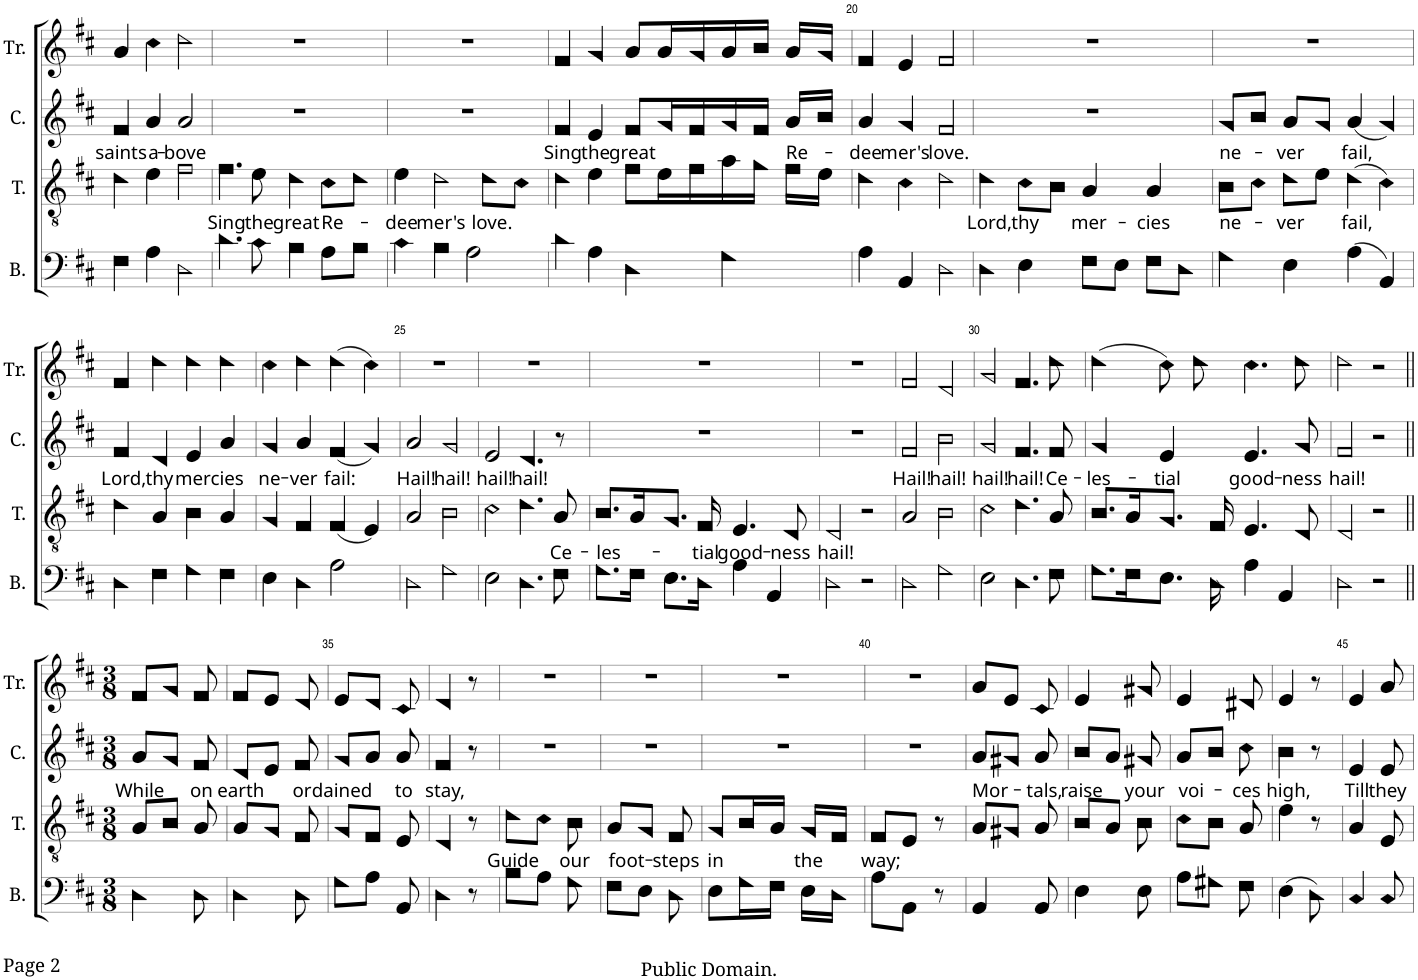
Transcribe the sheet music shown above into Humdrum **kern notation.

**kern	**kern	**text	**kern	**text	**kern
*part4	*part3	*part3	*part2	*part2	*part1
*staff4	*staff3	*staff3	*staff2	*staff2	*staff1
*I"B.	*I"T.	*	*I"C.	*	*I"Tr.
*I'B.	*I'T.	*	*I'C.	*	*I'Tr.
!!LO:PB:g=z
*clefF4	*clefGv2	*	*clefG2	*	*clefG2
*k[f#c#]	*k[f#c#]	*	*k[f#c#]	*	*k[f#c#]
*M2/2	*M2/2	*	*M2/2	*	*M2/2
*met(c|)	*met(c|)	*	*met(c|)	*	*met(c|)
=16	=16	=16	=16	=16	=16
!	!	!	!	!LO:LY:b	!
4F#!\	4d!\	.	4f#!/	saints	4a!/
!	!	!	!	!LO:LY:b	!
4A!\	4e!\	.	4a!/	a-	4cc#!\
!	!	!	!	!LO:LY:b	!
2D!\	2f#!\	.	2a!/	-bove	2dd!\
=17	=17	=17	=17	=17	=17
!	!	!LO:LY:b	!	!	!
4.d!\	4.f#!\	Sing	1r	.	1r
!	!	!LO:LY:b	!	!	!
8c#!\	8e!\	the	.	.	.
!	!	!LO:LY:b	!	!	!
4B!\	4d!\	great	.	.	.
!	!	!LO:LY:b	!	!	!
8A!\L	8c#!\L	Re-	.	.	.
8B!\J	8d!\J	.	.	.	.
=18	=18	=18	=18	=18	=18
!	!	!LO:LY:b	!	!	!
4c#!\	4e!\	-dee-	1r	.	1r
!	!	!LO:LY:b	!	!	!
4B!\	2d!\	-mer's	.	.	.
2A!\	.	.	.	.	.
!	!	!LO:LY:b	!	!	!
.	8d!\L	love.	.	.	.
.	8c#!\J	.	.	.	.
=19	=19	=19	=19	=19	=19
!	!	!	!	!LO:LY:b	!
4d!\	4d!\	.	4f#!/	Sing	4f#!/
!	!	!	!	!LO:LY:b	!
4A!\	4e!\	.	4e!/	the	4g!/
!	!	!	!	!LO:LY:b	!
4D!\	8f#!\L	.	8f#!/L	great	8a!/L
.	16e!\L	.	16g!/L	.	16a!/L
.	16f#!\	.	16f#!/	.	16g!/
4G!\	16a!\	.	16g!/	.	16a!/
.	16g!\JJ	.	16f#!/JJ	.	16b!/JJ
!	!	!	!	!LO:LY:b	!
.	16f#!\LL	.	16a!/LL	-Re-	16a!/LL
.	16e!\JJ	.	16b!/JJ	.	16g!/JJ
=20	=20	=20	=20	=20	=20
!	!	!	!	!LO:LY:b	!
4A!\	4d!\	.	4a!/	-dee-	4f#!/
!	!	!	!	!LO:LY:b	!
4AA!/	4c#!\	.	4g!/	-mer's	4e!/
!	!	!	!	!LO:LY:b	!
2D!\	2d!\	.	2f#!/	love.	2f#!/
=21	=21	=21	=21	=21	=21
!	!	!LO:LY:b	!	!	!
4D!\	4d!\	Lord,	1r	.	1r
!	!	!LO:LY:b	!	!	!
4E!\	8c#!\L	thy	.	.	.
.	8B!\J	.	.	.	.
!	!	!LO:LY:b	!	!	!
8F#!\L	4A!/	mer-	.	.	.
8E!\J	.	.	.	.	.
!	!	!LO:LY:b	!	!	!
8F#!\L	4A!/	-cies	.	.	.
8D!\J	.	.	.	.	.
=22	=22	=22	=22	=22	=22
!	!	!LO:LY:b	!	!LO:LY:b	!
4G!\	8B!\L	ne-	8g!/L	ne-	1r
.	8c#!\J	.	8b!/J	.	.
!	!	!LO:LY:b	!	!LO:LY:b	!
4E!\	8d!\L	-ver	8a!/L	-ver	.
.	8e!\J	.	8g!/J	.	.
!	!	!LO:LY:b	!	!LO:LY:b	!
(4A!\	(4d!\	fail,	(4a!/	fail,	.
4AA!/)	4c#!\)	.	4g!/)	.	.
!!LO:LB:g=z
=23	=23	=23	=23	=23	=23
!	!	!	!	!LO:LY:b	!
4D!\	4d!\	.	4f#!/	Lord,	4f#!/
!	!	!	!	!LO:LY:b	!
4F#!\	4A!/	.	4d!/	thy	4dd!\
!	!	!	!	!LO:LY:b	!
4G!\	4B!\	.	4e!/	mer-	4dd!\
!	!	!	!	!LO:LY:b	!
4F#!\	4A!/	.	4a!/	-cies	4dd!\
=24	=24	=24	=24	=24	=24
!	!	!	!	!LO:LY:b	!
4E!\	4G!/	.	4g!/	ne-	4cc#!\
!	!	!	!	!LO:LY:b	!
4D!\	4F#!/	.	4a!/	-ver	4dd!\
!	!	!	!	!LO:LY:b	!
2A!\	(4F#!/	.	(4f#!/	fail:	(4dd!\
.	4E!/)	.	4g!/)	.	4cc#!\)
=25	=25	=25	=25	=25	=25
!	!	!	!	!LO:LY:b	!
2D!\	2A!/	.	2a!/	Hail!	1r
!	!	!	!	!LO:LY:b	!
2G!\	2B!\	.	2g!/	hail!	.
=26	=26	=26	=26	=26	=26
!	!	!	!	!LO:LY:b	!
2E!\	2c#!\	.	2e!/	hail!	1r
!	!	!	!	!LO:LY:b	!
4.D!\	4.d!\	.	4.d!/	hail!	.
!	!	!LO:LY:b	!	!	!
8F#!\	8A!/	Ce-	8r	.	.
=27	=27	=27	=27	=27	=27
!	!	!LO:LY:b	!	!	!
8.G!\L	8.B!/L	-les-	1r	.	1r
16F#!\Jk	16A!/K	.	.	.	.
8.E!\L	8.G!/J	.	.	.	.
!	!	!LO:LY:b	!	!	!
16D!\Jk	16F#!/	-tial	.	.	.
!	!	!LO:LY:b	!	!	!
4A!\	4.E!/	good-	.	.	.
4AA!/	.	.	.	.	.
!	!	!LO:LY:b	!	!	!
.	8D!/	-ness	.	.	.
=28	=28	=28	=28	=28	=28
!	!	!LO:LY:b	!	!	!
2D!\	2D!/	hail!	1r	.	1r
2r	2r	.	.	.	.
=29	=29	=29	=29	=29	=29
!	!	!	!	!LO:LY:b	!
2D!\	2A!/	.	2f#!/	Hail!	2f#!/
!	!	!	!	!LO:LY:b	!
2G!\	2B!\	.	2b!\	hail!	2d!/
=30	=30	=30	=30	=30	=30
!	!	!	!	!LO:LY:b	!
2E!\	2c#!\	.	2g!/	hail!	2g!/
!	!	!	!	!LO:LY:b	!
4.D!\	4.d!\	.	4.f#!/	hail!	4.f#!/
!	!	!	!	!LO:LY:b	!
8F#!\	8A!/	.	8f#!/	Ce-	8dd!\
=31	=31	=31	=31	=31	=31
!	!	!	!	!LO:LY:b	!
8.G!\L	8.B!/L	.	4g!/	les-	(4dd!\
16F#!\K	16A!/K	.	.	.	.
!	!	!	!	!LO:LY:b	!
8.E!\J	8.G!/J	.	4e!/	-tial	8cc#!\)
.	.	.	.	.	8dd!\
16D!\	16F#!/	.	.	.	.
!	!	!	!	!LO:LY:b	!
4A!\	4.E!/	.	4.e!/	good-	4.cc#!\
4AA!/	.	.	.	.	.
!	!	!	!	!LO:LY:b	!
.	8D!/	.	8g!/	-ness	8dd!\
=32	=32	=32	=32	=32	=32
!	!	!	!	!LO:LY:b	!
2D!\	2D!/	.	2f#!/	hail!	2dd!\
2r	2r	.	2r	.	2r
!!LO:LB:g=z
=33||	=33||	=33||	=33||	=33||	=33||
*M3/8	*M3/8	*	*M3/8	*	*M3/8
!	!	!	!	!LO:LY:b	!
4D!\	8A!/L	.	8a!/L	While	8f#!/L
.	8B!/J	.	8g!/J	.	8g!/J
!	!	!	!	!LO:LY:b	!
8D!\	8A!/	.	8f#!/	on	8f#!/
=34	=34	=34	=34	=34	=34
!	!	!	!	!LO:LY:b	!
4D!\	8A!/L	.	8d!/L	earth	8f#!/L
.	8G!/J	.	8e!/J	.	8e!/J
!	!	!	!	!LO:LY:b	!
8D!\	8F#!/	.	8f#!/	or-	8d!/
=35	=35	=35	=35	=35	=35
!	!	!	!	!LO:LY:b	!
8G!\L	8G!/L	.	8g!/L	-dained	8e!/L
8A!\J	8F#!/J	.	8a!/J	.	8d!/J
!	!	!	!	!LO:LY:b	!
8AA!/	8E!/	.	8a!/	to	8c#!/
=36	=36	=36	=36	=36	=36
!	!	!	!	!LO:LY:b	!
4D!\	4D!/	.	4f#!/	stay,	4d!/
8r	8r	.	8r	.	8r
=37	=37	=37	=37	=37	=37
!	!	!LO:LY:b	!	!	!
8B!\L	8d!\L	Guide	4.r	.	4.r
8A!\J	8c#!\J	.	.	.	.
!	!	!LO:LY:b	!	!	!
8G!\	8B!\	our	.	.	.
=38	=38	=38	=38	=38	=38
!	!	!LO:LY:b	!	!	!
8F#!\L	8A!/L	foot-	4.r	.	4.r
8E!\J	8G!/J	.	.	.	.
!	!	!LO:LY:b	!	!	!
8D!\	8F#!/	-steps	.	.	.
=39	=39	=39	=39	=39	=39
!	!	!LO:LY:b	!	!	!
8E!\L	8G!/L	in	4.r	.	4.r
16G!\L	16B!/L	.	.	.	.
16F#!\JJ	16A!/JJ	.	.	.	.
!	!	!LO:LY:b	!	!	!
16E!\LL	16G!/LL	the	.	.	.
16D!\JJ	16F#!/JJ	.	.	.	.
=40	=40	=40	=40	=40	=40
!	!	!LO:LY:b	!	!	!
8A!\L	8F#!/L	way;	4.r	.	4.r
8AA!\J	8E!/J	.	.	.	.
8r	8r	.	.	.	.
=41	=41	=41	=41	=41	=41
!	!	!	!	!LO:LY:b	!
4AA!/	8A!/L	.	8a!/L	Mor-	8a!/L
.	8G#X!/J	.	8g#X!/J	.	8e!/J
!	!	!	!	!LO:LY:b	!
8AA!/	8A!/	.	8a!/	-tals,	8c#!/
=42	=42	=42	=42	=42	=42
!	!	!	!	!LO:LY:b	!
4E!\	8B!/L	.	8b!/L	raise	4e!/
.	8A!/J	.	8a!/J	.	.
!	!	!	!	!LO:LY:b	!
8E!\	8B!\	.	8g#X!/	your	8g#X!/
=43	=43	=43	=43	=43	=43
!	!	!	!	!LO:LY:b	!
8A!\L	8c#!\L	.	8a!/L	voi-	4e!/
8G#X!\J	8B!\J	.	8b!/J	.	.
!	!	!	!	!LO:LY:b	!
8F#!\	8A!/	.	8cc#!\	-ces	8d#X!/
=44	=44	=44	=44	=44	=44
!	!	!	!	!LO:LY:b	!
(4E!\	4e!\	.	4b!\	high,	4e!/
8D!\)	8r	.	8r	.	8r
=45	=45	=45	=45	=45	=45
!	!	!	!	!LO:LY:b	!
4C#!/	4A!/	.	4e!/	Till	4e!/
!	!	!	!	!LO:LY:b	!
8C#!/	8E!/	.	8e!/	they	8a!/
=	=	=	=	=	=
*-	*-	*-	*-	*-	*-
